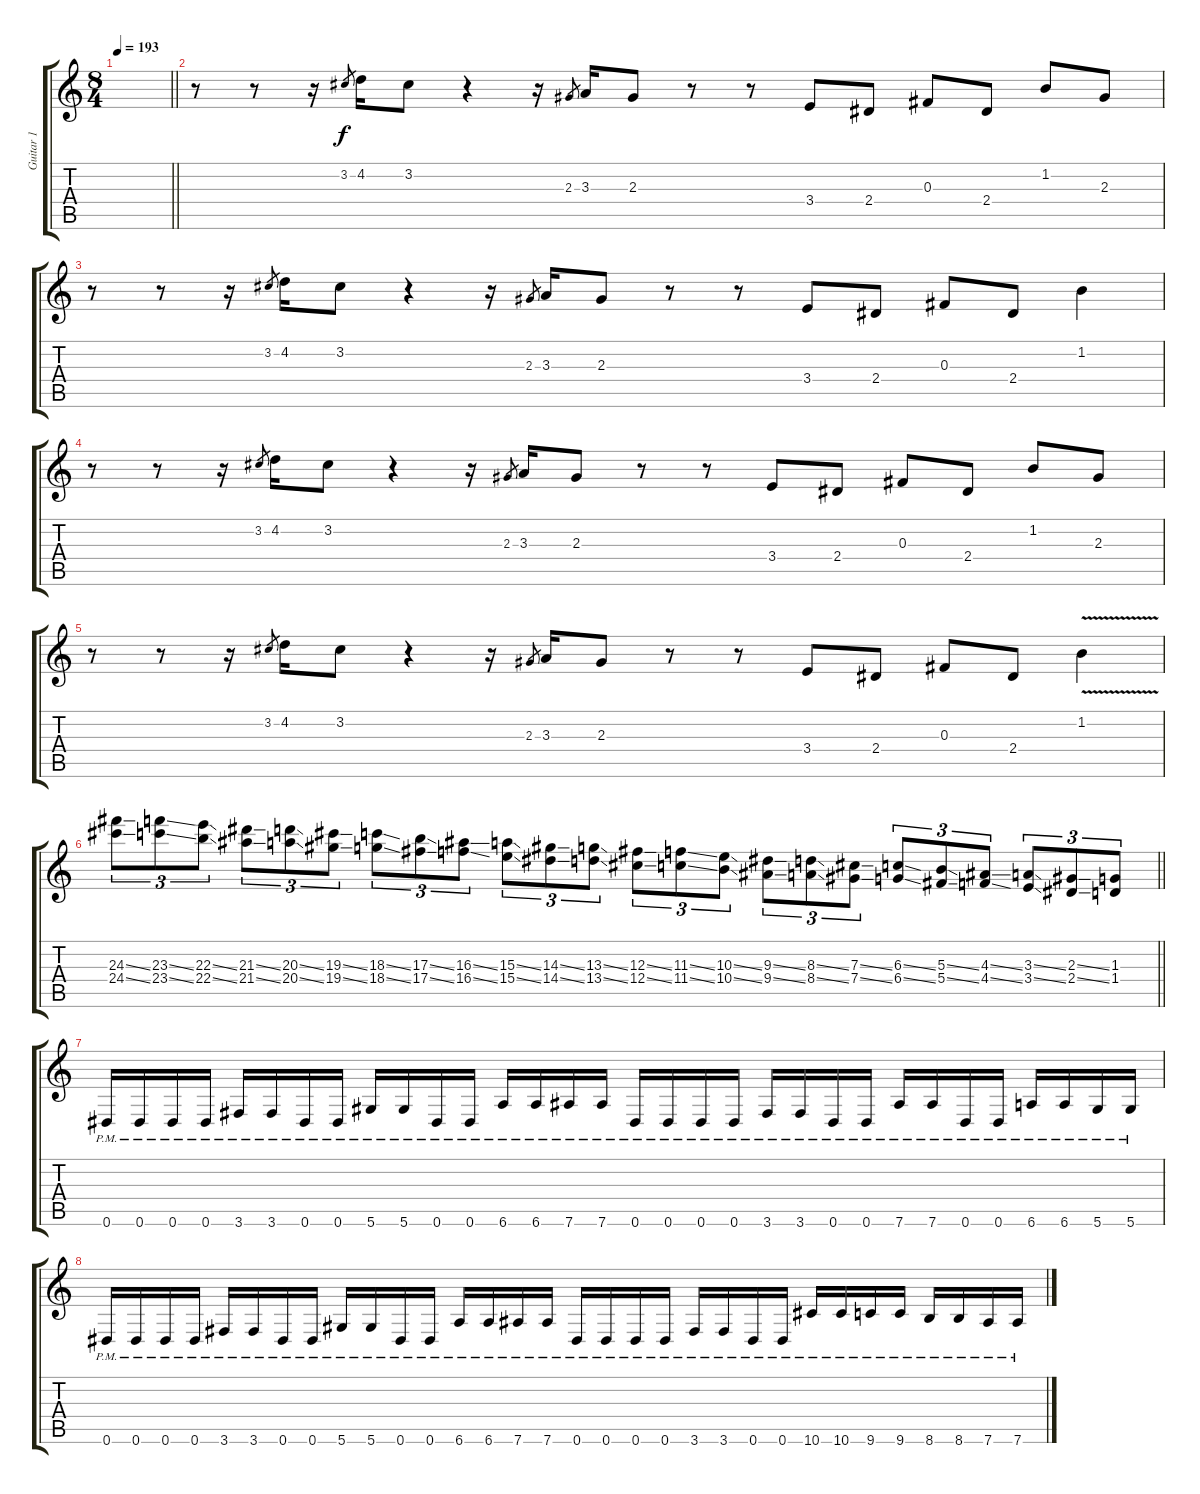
\track ("Guitar 1" "Guitar 1") {instrument distortionguitar}
\staff {score tabs}
\tuning (Eb4 Bb3 Gb3 Db3 Ab2 Eb2) {hide}
\ts (8 4)
\tempo 193
\clef g2
\barLineRight lightlight
\ks c
|
r.8 r.8 r.16 3.2.8{gr} 4.2.16 3.2.8 r.4 r.16 2.3.8{gr} 3.3.16 2.3.8 r.8 r.8 3.4.8 2.4.8 0.3.8 2.4.8 1.2.8 2.3.8 |
r.8 r.8 r.16 3.2.8{gr} 4.2.16 3.2.8 r.4 r.16 2.3.8{gr} 3.3.16 2.3.8 r.8 r.8 3.4.8 2.4.8 0.3.8 2.4.8 1.2.4 |
r.8 r.8 r.16 3.2.8{gr} 4.2.16 3.2.8 r.4 r.16 2.3.8{gr} 3.3.16 2.3.8 r.8 r.8 3.4.8 2.4.8 0.3.8 2.4.8 1.2.8 2.3.8 |
r.8 r.8 r.16 3.2.8{gr} 4.2.16 3.2.8 r.4 r.16 2.3.8{gr} 3.3.16 2.3.8 r.8 r.8 3.4.8 2.4.8 0.3.8 2.4.8 1.2{v}.4 |
\barLineRight lightlight
(24.3{ss} 24.4{ss}).8{tu (3 2)} (23.3{ss} 23.4{ss}).8{tu (3 2)} (22.3{ss} 22.4{ss}).8{tu (3 2)} (21.3{ss} 21.4{ss}).8{tu (3 2)} (20.3{ss} 20.4{ss}).8{tu (3 2)} (19.3{ss} 19.4{ss}).8{tu (3 2)} (18.3{ss} 18.4{ss}).8{tu (3 2)} (17.3{ss} 17.4{ss}).8{tu (3 2)} (16.3{ss} 16.4{ss}).8{tu (3 2)} (15.3{ss} 15.4{ss}).8{tu (3 2)} (14.3{ss} 14.4{ss}).8{tu (3 2)} (13.3{ss} 13.4{ss}).8{tu (3 2)} (12.3{ss} 12.4{ss}).8{tu (3 2)} (11.3{ss} 11.4{ss}).8{tu (3 2)} (10.3{ss} 10.4{ss}).8{tu (3 2)} (9.3{ss} 9.4{ss}).8{tu (3 2)} (8.3{ss} 8.4{ss}).8{tu (3 2)} (7.3{ss} 7.4{ss}).8{tu (3 2)} (6.3{ss} 6.4{ss}).8{tu (3 2)} (5.3{ss} 5.4{ss}).8{tu (3 2)} (4.3{ss} 4.4{ss}).8{tu (3 2)} (3.3{ss} 3.4{ss}).8{tu (3 2)} (2.3{ss} 2.4{ss}).8{tu (3 2)} (1.3 1.4).8{tu (3 2)} |
0.6{pm}.16 0.6{pm}.16 0.6{pm}.16 0.6{pm}.16 3.6{pm}.16 3.6{pm}.16 0.6{pm}.16 0.6{pm}.16 5.6{pm}.16 5.6{pm}.16 0.6{pm}.16 0.6{pm}.16 6.6{pm}.16 6.6{pm}.16 7.6{pm}.16 7.6{pm}.16 0.6{pm}.16 0.6{pm}.16 0.6{pm}.16 0.6{pm}.16 3.6{pm}.16 3.6{pm}.16 0.6{pm}.16 0.6{pm}.16 7.6{pm}.16 7.6{pm}.16 0.6{pm}.16 0.6{pm}.16 6.6{pm}.16 6.6{pm}.16 5.6{pm}.16 5.6{pm}.16 |
0.6{pm}.16 0.6{pm}.16 0.6{pm}.16 0.6{pm}.16 3.6{pm}.16 3.6{pm}.16 0.6{pm}.16 0.6{pm}.16 5.6{pm}.16 5.6{pm}.16 0.6{pm}.16 0.6{pm}.16 6.6{pm}.16 6.6{pm}.16 7.6{pm}.16 7.6{pm}.16 0.6{pm}.16 0.6{pm}.16 0.6{pm}.16 0.6{pm}.16 3.6{pm}.16 3.6{pm}.16 0.6{pm}.16 0.6{pm}.16 10.6{pm}.16 10.6{pm}.16 9.6{pm}.16 9.6{pm}.16 8.6{pm}.16 8.6{pm}.16 7.6{pm}.16 7.6{pm}.16
